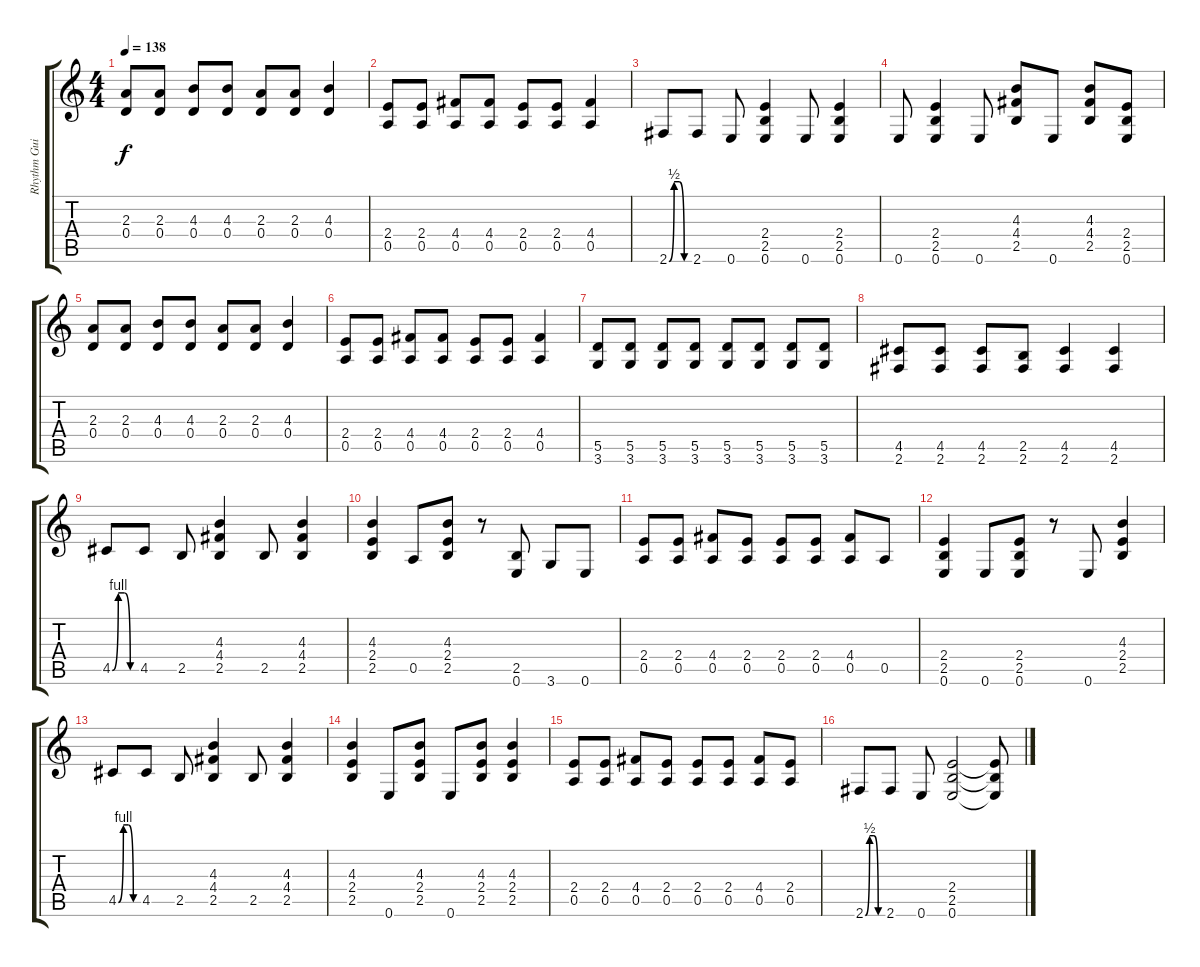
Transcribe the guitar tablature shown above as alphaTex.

\track ("Rhythm Guitar I" "Rhythm Gui") {instrument distortionguitar}
\staff {score tabs}
\tuning (E4 B3 G3 D3 A2 E2) {hide}
\ts (4 4)
\tempo 138
\clef g2
\ks c
(2.3 0.4).8{dy f} (2.3 0.4).8 (4.3 0.4).8 (4.3 0.4).8 (2.3 0.4).8 (2.3 0.4).8 (4.3 0.4).4 |
(2.4 0.5).8 (2.4 0.5).8 (4.4 0.5).8 (4.4 0.5).8 (2.4 0.5).8 (2.4 0.5).8 (4.4 0.5).4 |
2.6{be (custom 0 0 15 2 30 2 45 0 60 0)}.8 2.6.8 0.6.8 (2.4 2.5 0.6).4 0.6.8 (2.4 2.5 0.6).4 |
0.6.8 (2.4 2.5 0.6).4 0.6.8 (4.3 4.4 2.5).8 0.6.8 (4.3 4.4 2.5).8 (2.4 2.5 0.6).8 |
(2.3 0.4).8 (2.3 0.4).8 (4.3 0.4).8 (4.3 0.4).8 (2.3 0.4).8 (2.3 0.4).8 (4.3 0.4).4 |
(2.4 0.5).8 (2.4 0.5).8 (4.4 0.5).8 (4.4 0.5).8 (2.4 0.5).8 (2.4 0.5).8 (4.4 0.5).4 |
(5.5 3.6).8 (5.5 3.6).8 (5.5 3.6).8 (5.5 3.6).8 (5.5 3.6).8 (5.5 3.6).8 (5.5 3.6).8 (5.5 3.6).8 |
(4.5 2.6).8 (4.5 2.6).8 (4.5 2.6).8 (2.5 2.6).8 (4.5 2.6).4 (4.5 2.6).4 |
4.5{be (custom 0 0 15 4 30 4 45 0 60 0)}.8 4.5.8 2.5.8 (4.3 4.4 2.5).4 2.5.8 (4.3 4.4 2.5).4 |
(4.3 2.4 2.5).4 0.5.8 (4.3 2.4 2.5).8 r.8 (2.5 0.6).8 3.6.8 0.6.8 |
(2.4 0.5).8 (2.4 0.5).8 (4.4 0.5).8 (2.4 0.5).8 (2.4 0.5).8 (2.4 0.5).8 (4.4 0.5).8 0.5.8 |
(2.4 2.5 0.6).4 0.6.8 (2.4 2.5 0.6).8 r.8 0.6.8 (4.3 2.4 2.5).4 |
4.5{be (custom 0 0 15 4 30 4 45 0 60 0)}.8 4.5.8 2.5.8 (4.3 4.4 2.5).4 2.5.8 (4.3 4.4 2.5).4 |
(4.3 2.4 2.5).4 0.6.8 (4.3 2.4 2.5).8 0.6.8 (4.3 2.4 2.5).8 (4.3 2.4 2.5).4 |
(2.4 0.5).8 (2.4 0.5).8 (4.4 0.5).8 (2.4 0.5).8 (2.4 0.5).8 (2.4 0.5).8 (4.4 0.5).8 (2.4 0.5).8 |
2.6{be (custom 0 0 15 2 30 2 45 0 60 0)}.8 2.6.8 0.6.8 (2.4 2.5 0.6).2 (2.4{t} 2.5{t} 0.6{t}).8
